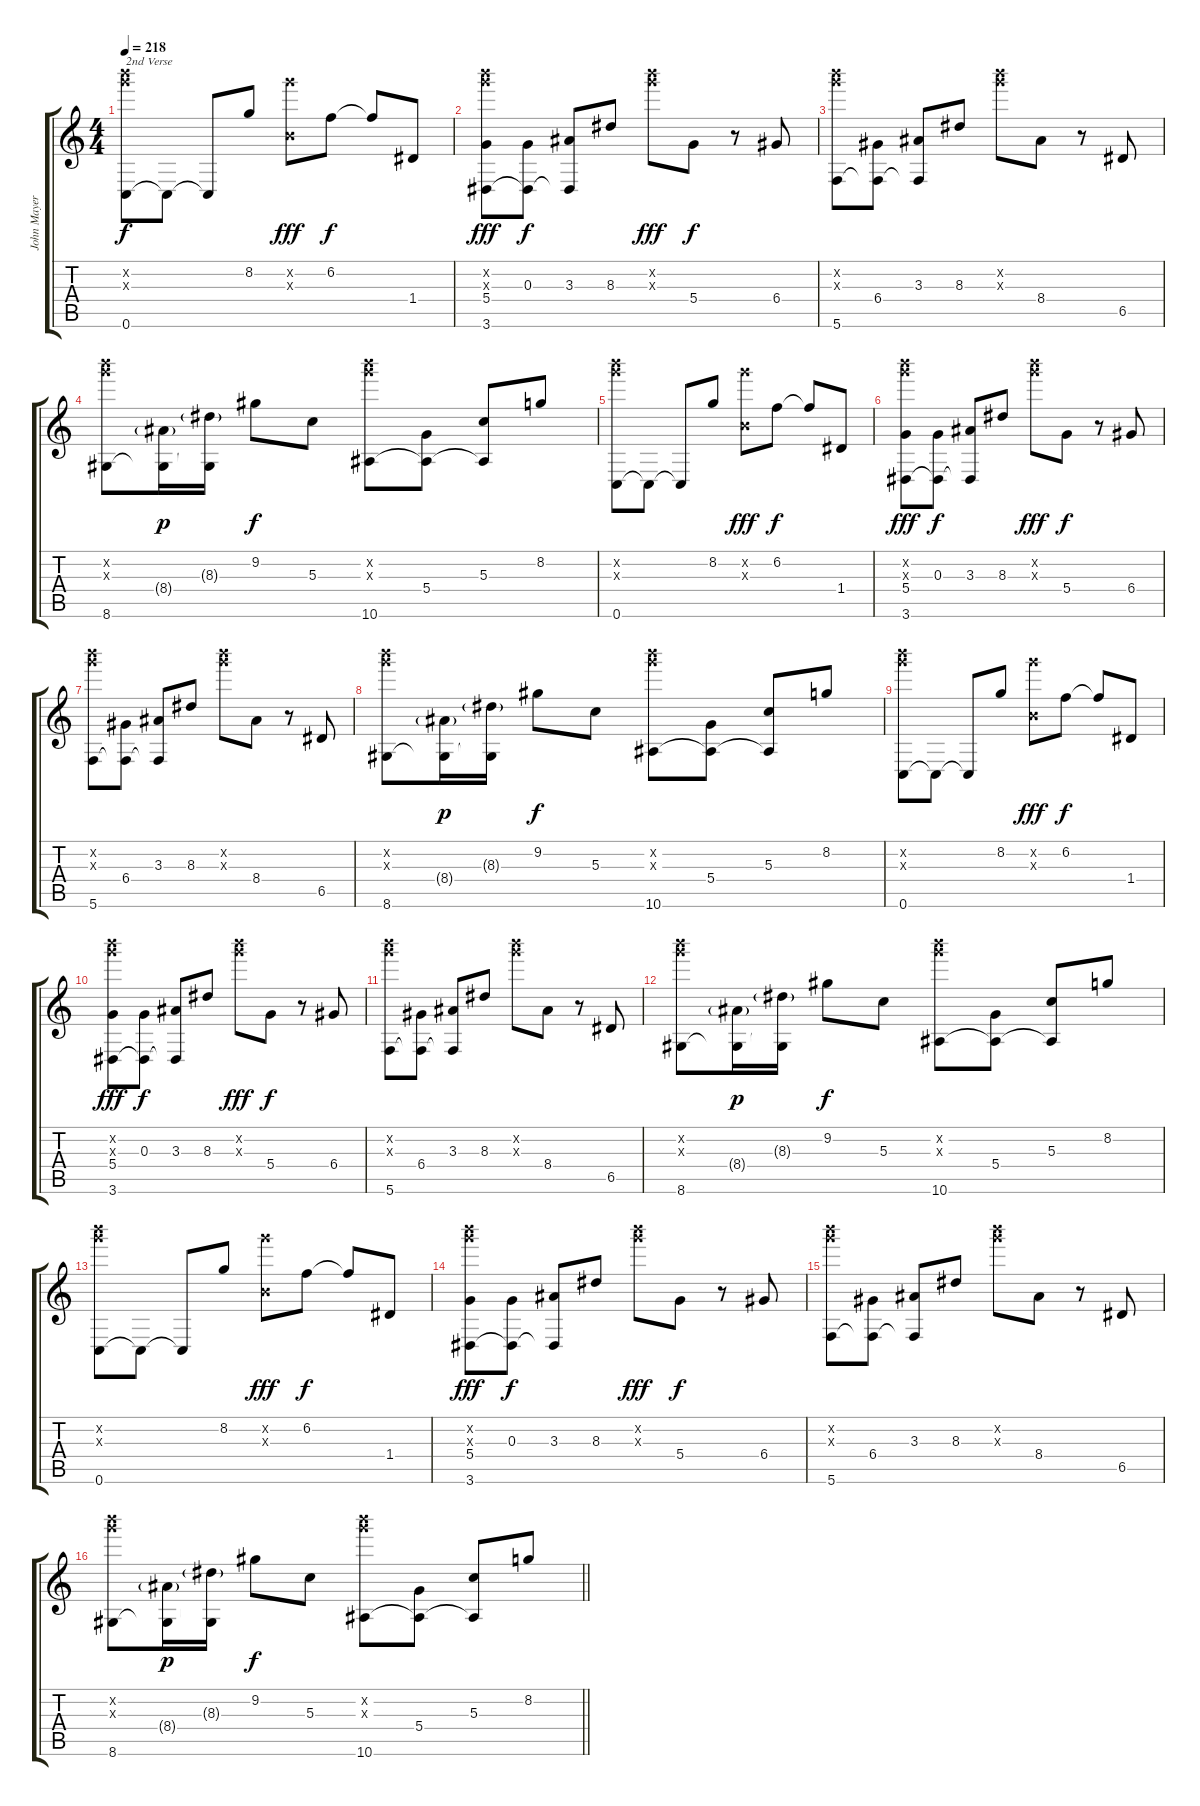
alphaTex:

\track ("John Mayer" "John Mayer") {instrument acousticguitarnylon}
\staff {score tabs}
\tuning (E4 B3 G3 D3 A2 C2) {hide}
\ts (4 4)
\tempo 218
\clef g2
\ks c
(24.2{x} 24.3{x} 0.6).8{txt "2nd Verse" dy f} 0.6{t}.8 0.6{t}.8 8.2.8 (0.2{x} 24.3{x}).8{dy fff} 6.2.8{dy f} 6.2{t}.8 1.4.8 |
(24.2{x} 24.3{x} 5.4 3.6).8{dy fff} (0.3 3.6{t}).8{dy f} (3.3 3.6{t}).8 8.3.8 (24.2{x} 24.3{x}).8{dy fff} 5.4.8{dy f} r.8 6.4.8 |
(24.2{x} 24.3{x} 5.6).8 (6.4 5.6{t}).8 (3.3 5.6{t}).8 8.3.8 (24.2{x} 24.3{x}).8 8.4.8 r.8 6.5.8 |
(24.2{x} 24.3{x} 8.6).8 (8.4{g} 8.6{t}).16{dy p} (8.3{g} 8.6{t}).16 9.2.8{dy f} 5.3.8 (24.2{x} 24.3{x} 10.6).8 (5.4 10.6{t}).8 (5.3 10.6{t}).8 8.2.8 |
(24.2{x} 24.3{x} 0.6).8 0.6{t}.8 0.6{t}.8 8.2.8 (0.2{x} 24.3{x}).8{dy fff} 6.2.8{dy f} 6.2{t}.8 1.4.8 |
(24.2{x} 24.3{x} 5.4 3.6).8{dy fff} (0.3 3.6{t}).8{dy f} (3.3 3.6{t}).8 8.3.8 (24.2{x} 24.3{x}).8{dy fff} 5.4.8{dy f} r.8 6.4.8 |
(24.2{x} 24.3{x} 5.6).8 (6.4 5.6{t}).8 (3.3 5.6{t}).8 8.3.8 (24.2{x} 24.3{x}).8 8.4.8 r.8 6.5.8 |
(24.2{x} 24.3{x} 8.6).8 (8.4{g} 8.6{t}).16{dy p} (8.3{g} 8.6{t}).16 9.2.8{dy f} 5.3.8 (24.2{x} 24.3{x} 10.6).8 (5.4 10.6{t}).8 (5.3 10.6{t}).8 8.2.8 |
(24.2{x} 24.3{x} 0.6).8 0.6{t}.8 0.6{t}.8 8.2.8 (0.2{x} 24.3{x}).8{dy fff} 6.2.8{dy f} 6.2{t}.8 1.4.8 |
(24.2{x} 24.3{x} 5.4 3.6).8{dy fff} (0.3 3.6{t}).8{dy f} (3.3 3.6{t}).8 8.3.8 (24.2{x} 24.3{x}).8{dy fff} 5.4.8{dy f} r.8 6.4.8 |
(24.2{x} 24.3{x} 5.6).8 (6.4 5.6{t}).8 (3.3 5.6{t}).8 8.3.8 (24.2{x} 24.3{x}).8 8.4.8 r.8 6.5.8 |
(24.2{x} 24.3{x} 8.6).8 (8.4{g} 8.6{t}).16{dy p} (8.3{g} 8.6{t}).16 9.2.8{dy f} 5.3.8 (24.2{x} 24.3{x} 10.6).8 (5.4 10.6{t}).8 (5.3 10.6{t}).8 8.2.8 |
(24.2{x} 24.3{x} 0.6).8 0.6{t}.8 0.6{t}.8 8.2.8 (0.2{x} 24.3{x}).8{dy fff} 6.2.8{dy f} 6.2{t}.8 1.4.8 |
(24.2{x} 24.3{x} 5.4 3.6).8{dy fff} (0.3 3.6{t}).8{dy f} (3.3 3.6{t}).8 8.3.8 (24.2{x} 24.3{x}).8{dy fff} 5.4.8{dy f} r.8 6.4.8 |
(24.2{x} 24.3{x} 5.6).8 (6.4 5.6{t}).8 (3.3 5.6{t}).8 8.3.8 (24.2{x} 24.3{x}).8 8.4.8 r.8 6.5.8 |
\barLineRight lightlight
(24.2{x} 24.3{x} 8.6).8 (8.4{g} 8.6{t}).16{dy p} (8.3{g} 8.6{t}).16 9.2.8{dy f} 5.3.8 (24.2{x} 24.3{x} 10.6).8 (5.4 10.6{t}).8 (5.3 10.6{t}).8 8.2.8
